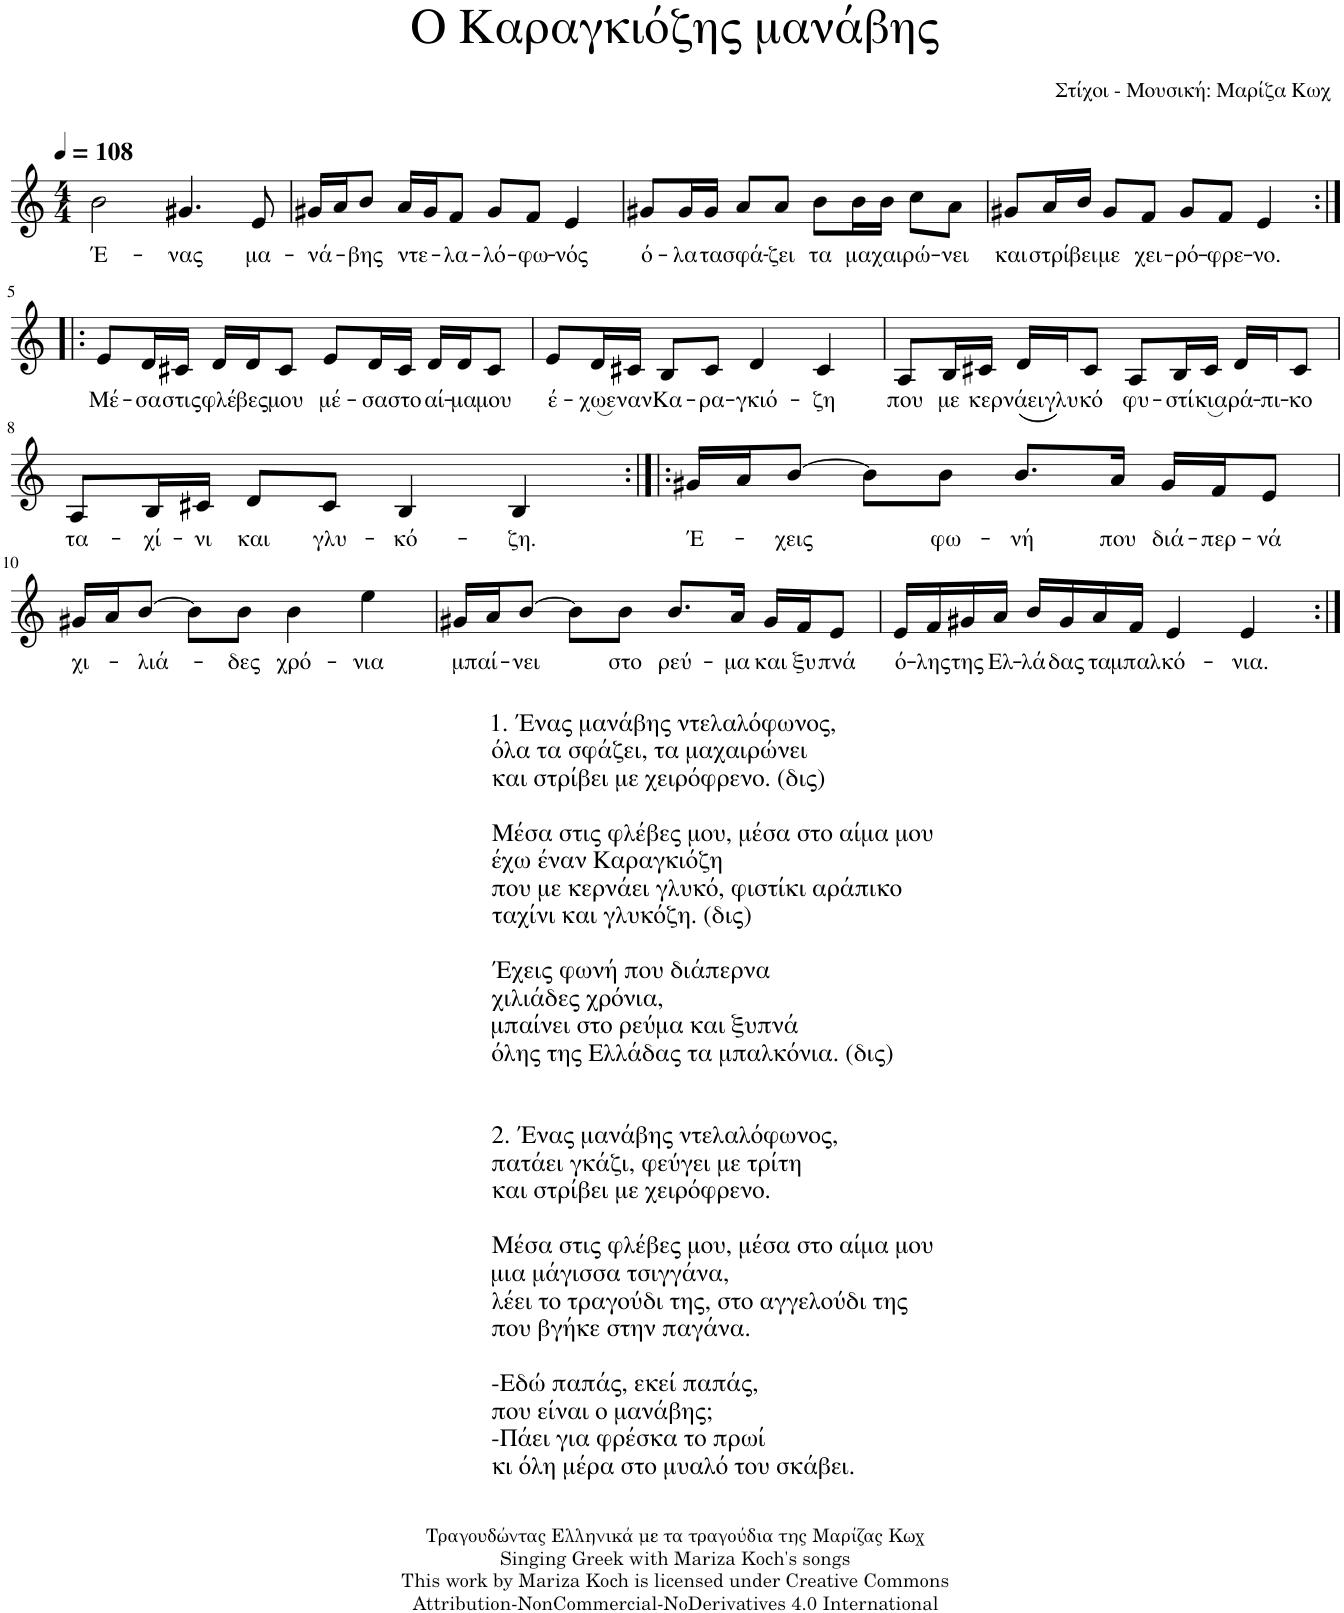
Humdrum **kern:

**kern	**text
*part1	*part1
*staff1	*staff1
*I"Piano	*
*I'Pno.	*
*clefG2	*
*k[]	*
*M4/4	*
*MM108	*
=1	=1
!	!LO:LY:b
2b\	Έ-
!	!LO:LY:b
4.g#X/	-νας
!	!LO:LY:b
8e/	μα-
=2	=2
!	!LO:LY:b
16g#X/LL	-νά-
16a/J	.
!	!LO:LY:b
8b/J	-βης
!	!LO:LY:b
16a/LL	ντε-
16g#/J	.
!	!LO:LY:b
8f/J	-λα-
!	!LO:LY:b
8g#/L	-λό-
!	!LO:LY:b
8f/J	-φω-
!	!LO:LY:b
4e/	-νός
=3	=3
!	!LO:LY:b
8g#X/L	ό-
!	!LO:LY:b
16g#/L	-λα
!	!LO:LY:b
16g#/JJ	τα
!	!LO:LY:b
8a/L	σφά-
!	!LO:LY:b
8a/J	-ζει
!	!LO:LY:b
8b\L	τα
!	!LO:LY:b
16b\L	μα-
!	!LO:LY:b
16b\JJ	-χαι-
!	!LO:LY:b
8cc\L	-ρώ-
!	!LO:LY:b
8a\J	-νει
=4	=4
!	!LO:LY:b
8g#X/L	και
!	!LO:LY:b
16a/L	στρί-
!	!LO:LY:b
16b/JJ	-βει
!	!LO:LY:b
8g#/L	με
!	!LO:LY:b
8f/J	χει-
!	!LO:LY:b
8g#/L	-ρό-
!	!LO:LY:b
8f/J	-φρε-
!	!LO:LY:b
4e/	-νο.
!!LO:LB:g=z
=5:|!|:	=5:|!|:
!	!LO:LY:b
8e/L	Μέ-
!	!LO:LY:b
16d/L	-σα
!	!LO:LY:b
16c#X/JJ	στις
!	!LO:LY:b
16d/LL	φλέ-
!	!LO:LY:b
16d/J	-βες
!	!LO:LY:b
8c#/J	μου
!	!LO:LY:b
8e/L	μέ-
!	!LO:LY:b
16d/L	-σα
!	!LO:LY:b
16c#/JJ	στο
!	!LO:LY:b
16d/LL	αί-
!	!LO:LY:b
16d/J	-μα
!	!LO:LY:b
8c#/J	μου
=6	=6
!	!LO:LY:b
8e/L	έ-
!	!LO:LY:b
16d/L	-χωε-
!	!LO:LY:b
16c#X/JJ	-ναν
!	!LO:LY:b
8B/L	Κα-
!	!LO:LY:b
8c#/J	-ρα-
!	!LO:LY:b
4d/	-γκιό-
!	!LO:LY:b
4c#/	-ζη
=7	=7
!	!LO:LY:b
8A/L	που
!	!LO:LY:b
16B/L	με
!	!LO:LY:b
16c#X/JJ	κερ-
!	!LO:LY:b
(16d/LL	-νάει
!	!LO:LY:b
16d/J)	γλυ-
!	!LO:LY:b
8c#/J	-κό
!	!LO:LY:b
8A/L	φυ-
!	!LO:LY:b
16B/L	-στί-
!	!LO:LY:b
16c#/JJ	-κια-
!	!LO:LY:b
16d/LL	-ρά-
!	!LO:LY:b
16d/J	-πι-
!	!LO:LY:b
8c#/J	-κο
!!LO:LB:g=z
=8	=8
!	!LO:LY:b
8A/L	τα-
!	!LO:LY:b
16B/L	-χί-
!	!LO:LY:b
16c#X/JJ	-νι
!	!LO:LY:b
8d/L	και
!	!LO:LY:b
8c#/J	γλυ-
!	!LO:LY:b
4B/	-κό-
!	!LO:LY:b
4B/	-ζη.
=9:|!|:	=9:|!|:
!	!LO:LY:b
16g#X/LL	Έ-
16a/J	.
!	!LO:LY:b
[8b/J	-χεις
8b\L]	.
!	!LO:LY:b
8b\J	φω-
!	!LO:LY:b
8.b/L	-νή
!	!LO:LY:b
16a/Jk	που
!	!LO:LY:b
16g#/LL	διά-
!	!LO:LY:b
16f/J	-περ-
!	!LO:LY:b
8e/J	-νά
!!LO:LB:g=z
=10	=10
!LO:TX:b:t=1. Ένας μανάβης ντελαλόφωνος,	!
!LO:TX:b:t=όλα τα σφάζει, τα μαχαιρώνει	!
!LO:TX:b:t=και στρίβει με χειρόφρενο. (δις)	!
!LO:TX:b:t=Μέσα στις φλέβες μου, μέσα στο αίμα μου	!
!LO:TX:b:t=έχω έναν Καραγκιόζη	!
!LO:TX:b:t=που με κερνάει γλυκό, φιστίκι αράπικο	!
!LO:TX:b:t=ταχίνι και γλυκόζη. (δις)	!
!LO:TX:b:t=Έχεις φωνή που διάπερνα	!
!LO:TX:b:t=χιλιάδες χρόνια,	!
!LO:TX:b:t=μπαίνει στο ρεύμα και ξυπνά	!
!LO:TX:b:t=όλης της Ελλάδας τα μπαλκόνια. (δις)	!
!LO:TX:b:t=2. Ένας μανάβης ντελαλόφωνος,	!
!LO:TX:b:t=πατάει γκάζι, φεύγει με τρίτη	!
!LO:TX:b:t=και στρίβει με χειρόφρενο.	!
!LO:TX:b:t=Μέσα στις φλέβες μου, μέσα στο αίμα μου	!
!LO:TX:b:t=μια μάγισσα τσιγγάνα,	!
!LO:TX:b:t=λέει το τραγούδι της, στο αγγελούδι της	!
!LO:TX:b:t=που βγήκε στην παγάνα.	!
!LO:TX:b:t=-Εδώ παπάς, εκεί παπάς,	!
!LO:TX:b:t=που είναι ο μανάβης;	!
!LO:TX:b:t=-Πάει για φρέσκα το πρωί	!
!LO:TX:b:t=κι όλη μέρα στο μυαλό του σκάβει.	!
!	!LO:LY:b
16g#X/LL	χι-
16a/J	.
!	!LO:LY:b
[8b/J	-λιά-
8b\L]	.
!	!LO:LY:b
8b\J	δες
!	!LO:LY:b
4b\	χρό-
!	!LO:LY:b
4ee\	-νια
=11	=11
!	!LO:LY:b
16g#X/LL	μπαί-
16a/J	.
!	!LO:LY:b
[8b/J	-νει
8b\L]	.
!	!LO:LY:b
8b\J	στο
!	!LO:LY:b
8.b/L	ρεύ-
!	!LO:LY:b
16a/Jk	-μα
!	!LO:LY:b
16g#/LL	και
!	!LO:LY:b
16f/J	ξυ-
!	!LO:LY:b
8e/J	-πνά
=12	=12
!	!LO:LY:b
16e/LL	ό-
!	!LO:LY:b
16f/	-λης
!	!LO:LY:b
16g#X/	της
!	!LO:LY:b
16a/JJ	Ελ-
!	!LO:LY:b
16b/LL	-λά-
!	!LO:LY:b
16g#/	-δας
!	!LO:LY:b
16a/	τα
!	!LO:LY:b
16f/JJ	μπαλ-
!	!LO:LY:b
4e/	-κό-
!	!LO:LY:b
4e/	-νια.
=:|!	=:|!
*-	*-
